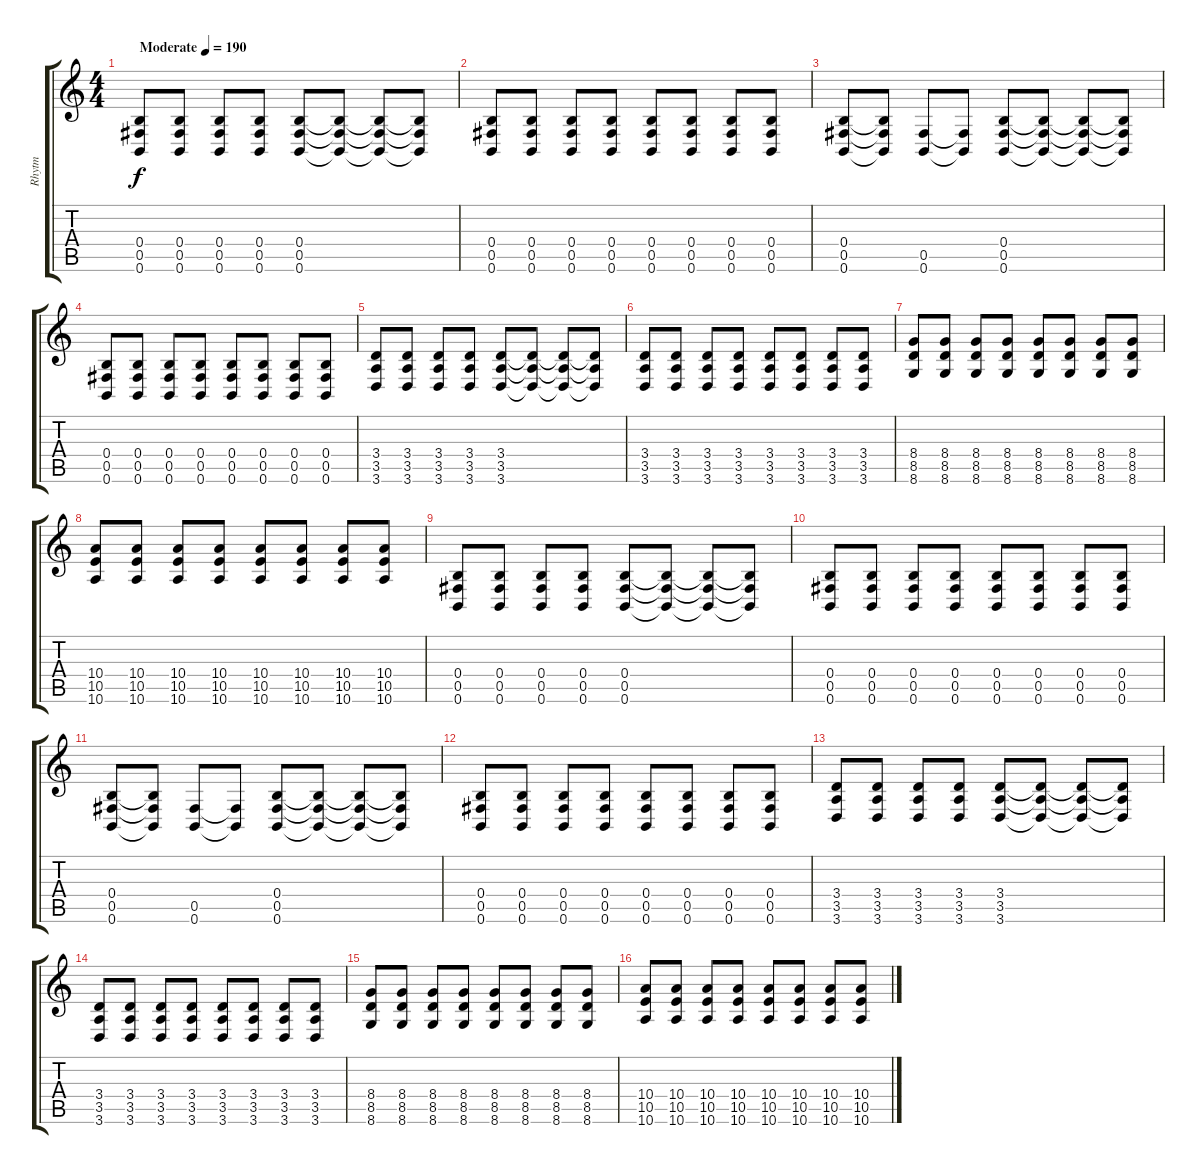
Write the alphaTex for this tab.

\track ("Rhytm" "Rhytm") {instrument distortionguitar}
\staff {score tabs}
\tuning (Db4 Ab3 E3 B2 Gb2 B1) {hide}
\ts (4 4)
\tempo (190 "Moderate")
\clef g2
\ks c
(0.4 0.5 0.6).8{dy f instrument distortionguitar} (0.4 0.5 0.6).8 (0.4 0.5 0.6).8 (0.4 0.5 0.6).8 (0.4 0.5 0.6).8 (0.4{t} 0.5{t} 0.6{t}).8 (0.4{t} 0.5{t} 0.6{t}).8 (0.4{t} 0.5{t} 0.6{t}).8 |
(0.4 0.5 0.6).8 (0.4 0.5 0.6).8 (0.4 0.5 0.6).8 (0.4 0.5 0.6).8 (0.4 0.5 0.6).8 (0.4 0.5 0.6).8 (0.4 0.5 0.6).8 (0.4 0.5 0.6).8 |
(0.4 0.5 0.6).8 (0.4{t} 0.5{t} 0.6{t}).8 (0.5 0.6).8 (0.5{t} 0.6{t}).8 (0.4 0.5 0.6).8 (0.4{t} 0.5{t} 0.6{t}).8 (0.4{t} 0.5{t} 0.6{t}).8 (0.4{t} 0.5{t} 0.6{t}).8 |
(0.4 0.5 0.6).8 (0.4 0.5 0.6).8 (0.4 0.5 0.6).8 (0.4 0.5 0.6).8 (0.4 0.5 0.6).8 (0.4 0.5 0.6).8 (0.4 0.5 0.6).8 (0.4 0.5 0.6).8 |
(3.4 3.5 3.6).8 (3.4 3.5 3.6).8 (3.4 3.5 3.6).8 (3.4 3.5 3.6).8 (3.4 3.5 3.6).8 (3.4{t} 3.5{t} 3.6{t}).8 (3.4{t} 3.5{t} 3.6{t}).8 (3.4{t} 3.5{t} 3.6{t}).8 |
(3.4 3.5 3.6).8 (3.4 3.5 3.6).8 (3.4 3.5 3.6).8 (3.4 3.5 3.6).8 (3.4 3.5 3.6).8 (3.4 3.5 3.6).8 (3.4 3.5 3.6).8 (3.4 3.5 3.6).8 |
(8.4 8.5 8.6).8 (8.4 8.5 8.6).8 (8.4 8.5 8.6).8 (8.4 8.5 8.6).8 (8.4 8.5 8.6).8 (8.4 8.5 8.6).8 (8.4 8.5 8.6).8 (8.4 8.5 8.6).8 |
(10.4 10.5 10.6).8 (10.4 10.5 10.6).8 (10.4 10.5 10.6).8 (10.4 10.5 10.6).8 (10.4 10.5 10.6).8 (10.4 10.5 10.6).8 (10.4 10.5 10.6).8 (10.4 10.5 10.6).8 |
(0.4 0.5 0.6).8 (0.4 0.5 0.6).8 (0.4 0.5 0.6).8 (0.4 0.5 0.6).8 (0.4 0.5 0.6).8 (0.4{t} 0.5{t} 0.6{t}).8 (0.4{t} 0.5{t} 0.6{t}).8 (0.4{t} 0.5{t} 0.6{t}).8 |
(0.4 0.5 0.6).8 (0.4 0.5 0.6).8 (0.4 0.5 0.6).8 (0.4 0.5 0.6).8 (0.4 0.5 0.6).8 (0.4 0.5 0.6).8 (0.4 0.5 0.6).8 (0.4 0.5 0.6).8 |
(0.4 0.5 0.6).8 (0.4{t} 0.5{t} 0.6{t}).8 (0.5 0.6).8 (0.5{t} 0.6{t}).8 (0.4 0.5 0.6).8 (0.4{t} 0.5{t} 0.6{t}).8 (0.4{t} 0.5{t} 0.6{t}).8 (0.4{t} 0.5{t} 0.6{t}).8 |
(0.4 0.5 0.6).8 (0.4 0.5 0.6).8 (0.4 0.5 0.6).8 (0.4 0.5 0.6).8 (0.4 0.5 0.6).8 (0.4 0.5 0.6).8 (0.4 0.5 0.6).8 (0.4 0.5 0.6).8 |
(3.4 3.5 3.6).8 (3.4 3.5 3.6).8 (3.4 3.5 3.6).8 (3.4 3.5 3.6).8 (3.4 3.5 3.6).8 (3.4{t} 3.5{t} 3.6{t}).8 (3.4{t} 3.5{t} 3.6{t}).8 (3.4{t} 3.5{t} 3.6{t}).8 |
(3.4 3.5 3.6).8 (3.4 3.5 3.6).8 (3.4 3.5 3.6).8 (3.4 3.5 3.6).8 (3.4 3.5 3.6).8 (3.4 3.5 3.6).8 (3.4 3.5 3.6).8 (3.4 3.5 3.6).8 |
(8.4 8.5 8.6).8 (8.4 8.5 8.6).8 (8.4 8.5 8.6).8 (8.4 8.5 8.6).8 (8.4 8.5 8.6).8 (8.4 8.5 8.6).8 (8.4 8.5 8.6).8 (8.4 8.5 8.6).8 |
(10.4 10.5 10.6).8 (10.4 10.5 10.6).8 (10.4 10.5 10.6).8 (10.4 10.5 10.6).8 (10.4 10.5 10.6).8 (10.4 10.5 10.6).8 (10.4 10.5 10.6).8 (10.4 10.5 10.6).8
